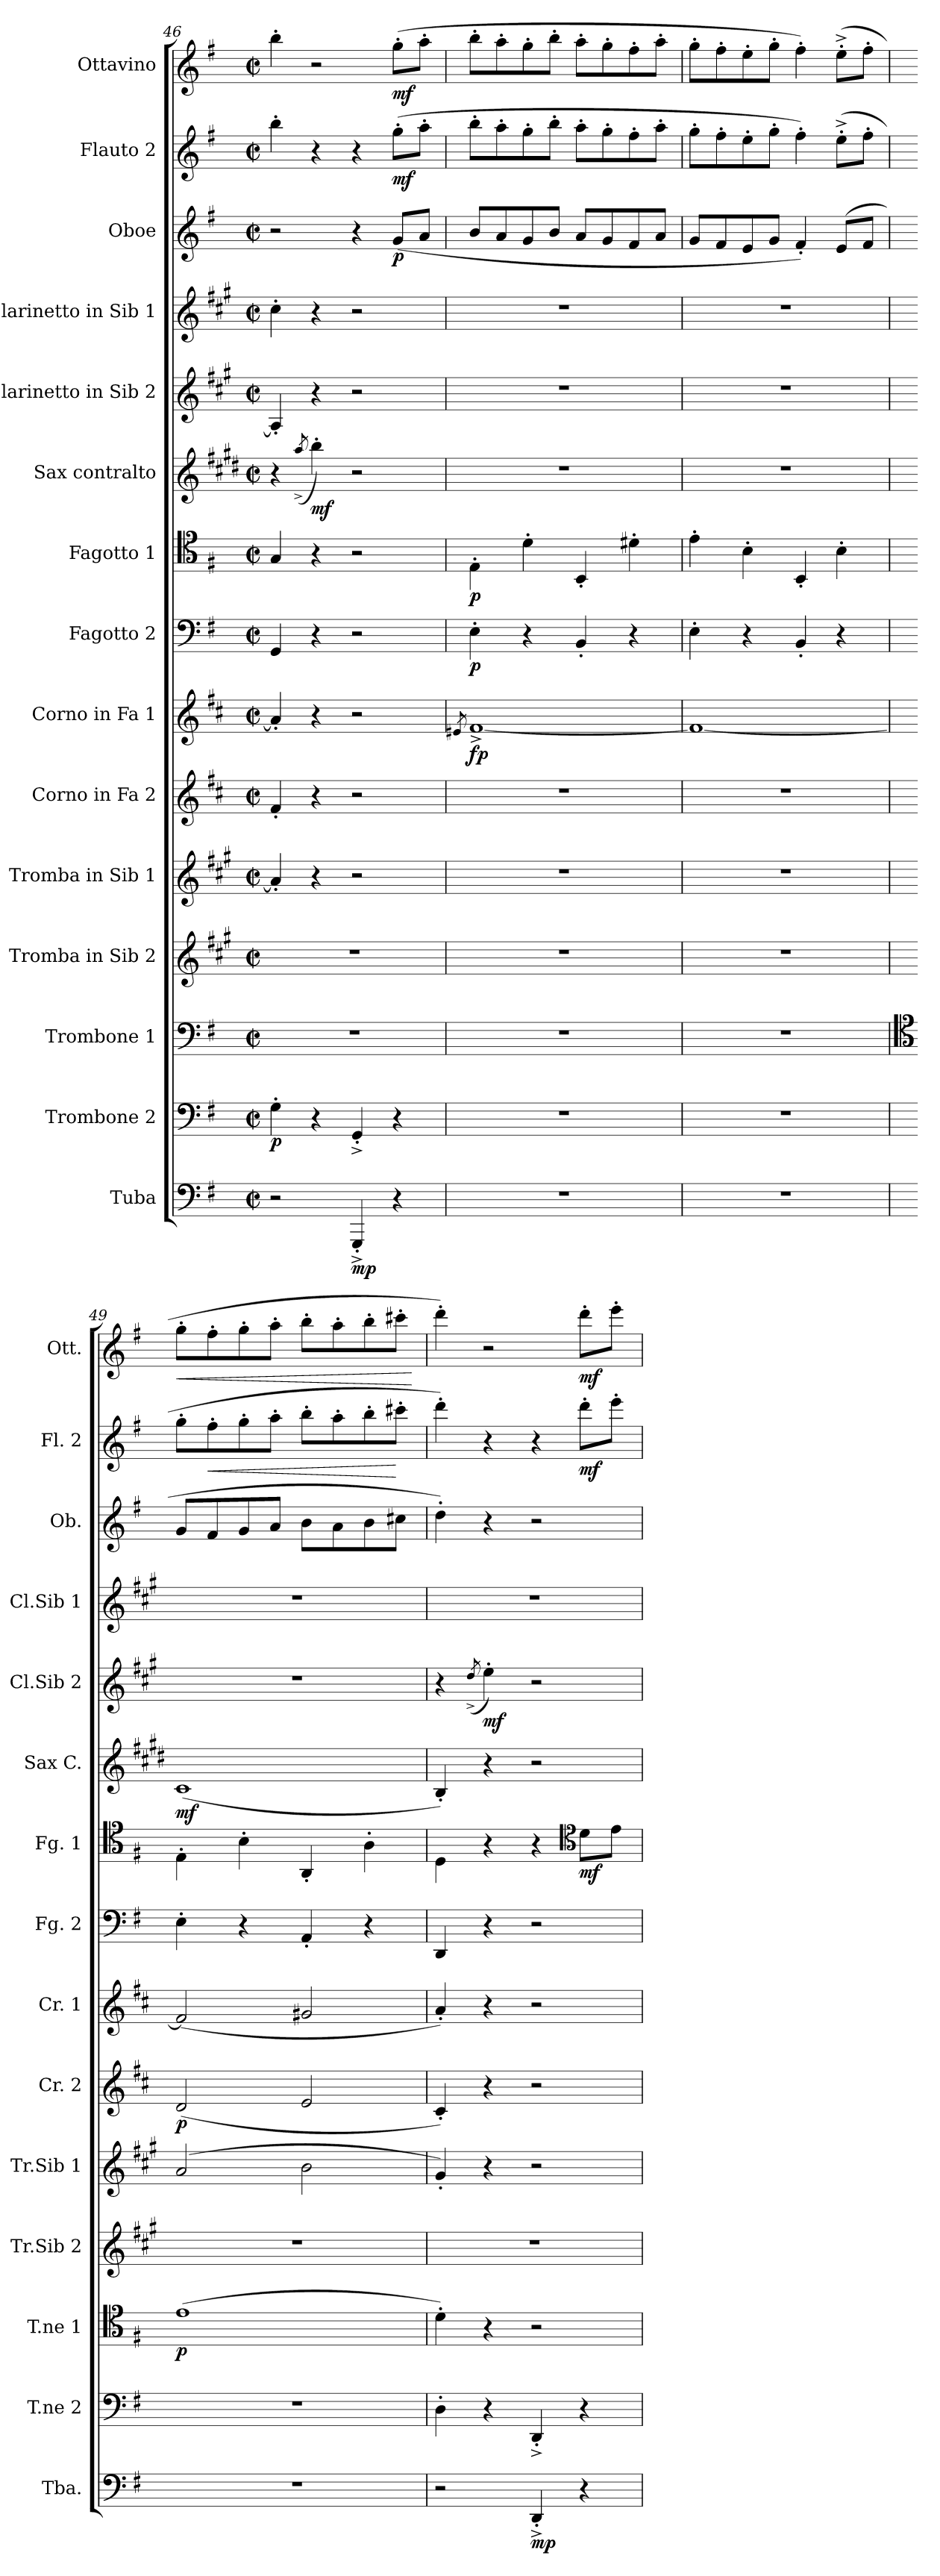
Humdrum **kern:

**kern	**dynam	**kern	**dynam	**kern	**dynam	**kern	**kern	**kern	**dynam	**kern	**dynam	**kern	**dynam	**kern	**dynam	**kern	**dynam	**kern	**dynam	**kern	**kern	**dynam	**kern	**dynam	**kern	**dynam
*part15	*part15	*part14	*part14	*part13	*part13	*part12	*part11	*part10	*part10	*part9	*part9	*part8	*part8	*part7	*part7	*part6	*part6	*part5	*part5	*part4	*part3	*part3	*part2	*part2	*part1	*part1
*staff15	*staff15	*staff14	*staff14	*staff13	*staff13	*staff12	*staff11	*staff10	*staff10	*staff9	*staff9	*staff8	*staff8	*staff7	*staff7	*staff6	*staff6	*staff5	*staff5	*staff4	*staff3	*staff3	*staff2	*staff2	*staff1	*staff1
*I"Tuba	*	*I"Trombone 2	*	*I"Trombone 1	*	*I"Tromba in Sib 2	*I"Tromba in Sib 1	*I"Corno in Fa 2	*	*I"Corno in Fa 1	*	*I"Fagotto 2	*	*I"Fagotto 1	*	*I"Sax contralto	*	*I"Clarinetto in Sib 2	*	*I"Clarinetto in Sib 1	*I"Oboe	*	*I"Flauto 2	*	*I"Ottavino	*
*I'Tba.	*	*I'T.ne 2	*	*I'T.ne 1	*	*I'Tr.Sib 2	*I'Tr.Sib 1	*I'Cr. 2	*	*I'Cr. 1	*	*I'Fg. 2	*	*I'Fg. 1	*	*I'Sax C.	*	*I'Cl.Sib 2	*	*I'Cl.Sib 1	*I'Ob.	*	*I'Fl. 2	*	*I'Ott.	*
!!LO:PB:g=z
*clefF4	*	*clefF4	*	*clefF4	*	*clefG2	*clefG2	*clefG2	*	*clefG2	*	*clefF4	*	*clefC4	*	*clefG2	*	*clefG2	*	*clefG2	*clefG2	*	*clefG2	*	*clefG2	*
*	*	*	*	*	*	*ITrd1c2	*ITrd1c2	*ITrd4c7	*	*ITrd4c7	*	*	*	*	*	*ITrd5c9	*	*ITrd1c2	*	*ITrd1c2	*	*	*	*	*	*
*k[f#]	*	*k[f#]	*	*k[f#]	*	*k[f#]	*k[f#]	*k[f#]	*	*k[f#]	*	*k[f#]	*	*k[f#]	*	*k[f#]	*	*k[f#]	*	*k[f#]	*k[f#]	*	*k[f#]	*	*k[f#]	*
*G:	*	*G:	*	*G:	*	*G:	*G:	*G:	*	*G:	*	*G:	*	*G:	*	*G:	*	*G:	*	*G:	*G:	*	*G:	*	*G:	*
*M2/2	*	*M2/2	*	*M2/2	*	*M2/2	*M2/2	*M2/2	*	*M2/2	*	*M2/2	*	*M2/2	*	*M2/2	*	*M2/2	*	*M2/2	*M2/2	*	*M2/2	*	*M2/2	*
*met(c|)	*	*met(c|)	*	*met(c|)	*	*met(c|)	*met(c|)	*met(c|)	*	*met(c|)	*	*met(c|)	*	*met(c|)	*	*met(c|)	*	*met(c|)	*	*met(c|)	*met(c|)	*	*met(c|)	*	*met(c|)	*
=46	=46	=46	=46	=46	=46	=46	=46	=46	=46	=46	=46	=46	=46	=46	=46	=46	=46	=46	=46	=46	=46	=46	=46	=46	=46	=46
!	!	!	!LO:DY:b	!	!	!	!	!	!	!	!	!	!	!	!	!	!	!	!	!	!	!	!	!	!	!
2r	.	4G'\	p	1r	.	1r	4g'/]	4B'/	.	4d'/]	.	4GG/	.	4G/	.	4r	.	4G'/]	.	4b'\	2r	.	4bb'\	.	4bb'\	.
.	.	.	.	.	.	.	.	.	.	.	.	.	.	.	.	(8qcc^/	.	.	.	.	.	.	.	.	.	.
!	!	!	!	!	!	!	!	!	!	!	!	!	!	!	!	!	!LO:DY:b	!	!	!	!	!	!	!	!	!
.	.	4r	.	.	.	.	4r	4r	.	4r	.	4r	.	4r	.	4dd'\)	mf	4r	.	4r	.	.	4r	.	2r	.
!	!LO:DY:b	!	!	!	!	!	!	!	!	!	!	!	!	!	!	!	!	!	!	!	!	!	!	!	!	!
4GGG^'/	mp	4GG^'/	.	.	.	.	2r	2r	.	2r	.	2r	.	2r	.	2r	.	2r	.	2r	4r	.	4r	.	.	.
!	!	!	!	!	!	!	!	!	!	!	!	!	!	!	!	!	!	!	!	!	!	!LO:DY:b	!	!LO:DY:b	!	!LO:DY:b
4r	.	4r	.	.	.	.	.	.	.	.	.	.	.	.	.	.	.	.	.	.	(8g/L	p	(>8gg'\L	mf	(>8gg'\L	mf
.	.	.	.	.	.	.	.	.	.	.	.	.	.	.	.	.	.	.	.	.	8a/J	.	8aa'\J	.	8aa'\J	.
=47	=47	=47	=47	=47	=47	=47	=47	=47	=47	=47	=47	=47	=47	=47	=47	=47	=47	=47	=47	=47	=47	=47	=47	=47	=47	=47
.	.	.	.	.	.	.	.	.	.	8qA#X/	.	.	.	.	.	.	.	.	.	.	.	.	.	.	.	.
*	*	*	*	*	*	*	*	*	*	*	*	*	*	*clefF4	*	*	*	*	*	*	*	*	*	*	*	*
!	!	!	!	!	!	!	!	!	!	!	!LO:DY:b	!	!LO:DY:b	!	!LO:DY:b	!	!	!	!	!	!	!	!	!	!	!
1r	.	1r	.	1r	.	1r	1r	1r	.	[1B^	fp	4E'\	p	4E'\	p	1r	.	1r	.	1r	8b/L	.	8bb'\L	.	8bb'\L	.
.	.	.	.	.	.	.	.	.	.	.	.	.	.	.	.	.	.	.	.	.	8a/	.	8aa'\	.	8aa'\	.
.	.	.	.	.	.	.	.	.	.	.	.	4r	.	4d'\	.	.	.	.	.	.	8g/	.	8gg'\	.	8gg'\	.
.	.	.	.	.	.	.	.	.	.	.	.	.	.	.	.	.	.	.	.	.	8b/J	.	8bb'\J	.	8bb'\J	.
.	.	.	.	.	.	.	.	.	.	.	.	4BB'/	.	4BB'/	.	.	.	.	.	.	8a/L	.	8aa'\L	.	8aa'\L	.
.	.	.	.	.	.	.	.	.	.	.	.	.	.	.	.	.	.	.	.	.	8g/	.	8gg'\	.	8gg'\	.
.	.	.	.	.	.	.	.	.	.	.	.	4r	.	4d#X'\	.	.	.	.	.	.	8f#/	.	8ff#'\	.	8ff#'\	.
.	.	.	.	.	.	.	.	.	.	.	.	.	.	.	.	.	.	.	.	.	8a/J	.	8aa'\J	.	8aa'\J	.
=48	=48	=48	=48	=48	=48	=48	=48	=48	=48	=48	=48	=48	=48	=48	=48	=48	=48	=48	=48	=48	=48	=48	=48	=48	=48	=48
1r	.	1r	.	1r	.	1r	1r	1r	.	1B_	.	4E'\	.	4e'\	.	1r	.	1r	.	1r	8g/L	.	8gg'\L	.	8gg'\L	.
.	.	.	.	.	.	.	.	.	.	.	.	.	.	.	.	.	.	.	.	.	8f#/	.	8ff#'\	.	8ff#'\	.
.	.	.	.	.	.	.	.	.	.	.	.	4r	.	4B'\	.	.	.	.	.	.	8e/	.	8ee'\	.	8ee'\	.
.	.	.	.	.	.	.	.	.	.	.	.	.	.	.	.	.	.	.	.	.	8g/J	.	8gg'\J	.	8gg'\J	.
.	.	.	.	.	.	.	.	.	.	.	.	4BB'/	.	4BB'/	.	.	.	.	.	.	4f#'/)	.	4ff#'\)	.	4ff#'\)	.
.	.	.	.	.	.	.	.	.	.	.	.	4r	.	4B'\	.	.	.	.	.	.	(>8e/L	.	(>8ee^'\L	.	(>8ee^'\L	.
.	.	.	.	.	.	.	.	.	.	.	.	.	.	.	.	.	.	.	.	.	8f#/J	.	8ff#'\J	.	8ff#'\J	.
=49	=49	=49	=49	=49	=49	=49	=49	=49	=49	=49	=49	=49	=49	=49	=49	=49	=49	=49	=49	=49	=49	=49	=49	=49	=49	=49
*	*	*	*	*clefC4	*	*	*	*	*	*	*	*	*	*	*	*	*	*	*	*	*	*	*	*	*	*
!	!	!	!	!	!LO:DY:b	!	!	!	!LO:DY:b	!	!	!	!	!	!	!	!LO:DY:b	!	!	!	!	!	!	!	!	!LO:HP:b
1r	.	1r	.	(>1e	p	1r	(2g/	(2G/	p	(>2B/]	.	4E'\	.	4E'\	.	(1E	mf	1r	.	1r	8g/L	.	8gg'\L	.	8gg'\L	<
!	!	!	!	!	!	!	!	!	!	!	!	!	!	!	!	!	!	!	!	!	!	!	!	!LO:HP:b	!	!
.	.	.	.	.	.	.	.	.	.	.	.	.	.	.	.	.	.	.	.	.	8f#/	.	8ff#'\	<	8ff#'\	.
.	.	.	.	.	.	.	.	.	.	.	.	4r	.	4B'\	.	.	.	.	.	.	8g/	.	8gg'\	.	8gg'\	.
.	.	.	.	.	.	.	.	.	.	.	.	.	.	.	.	.	.	.	.	.	8a/J	.	8aa'\J	.	8aa'\J	.
.	.	.	.	.	.	.	2a\	2A/	.	2c#X/	.	4AA'/	.	4AA'/	.	.	.	.	.	.	8b\L	.	8bb'\L	.	8bb'\L	.
.	.	.	.	.	.	.	.	.	.	.	.	.	.	.	.	.	.	.	.	.	8a\	.	8aa'\	.	8aa'\	.
.	.	.	.	.	.	.	.	.	.	.	.	4r	.	4A'\	.	.	.	.	.	.	8b\	.	8bb'\	.	8bb'\	.
.	.	.	.	.	.	.	.	.	.	.	.	.	.	.	.	.	.	.	.	.	8cc#X\J	.	8ccc#X'\J	[	8ccc#X'\J	.
.	.	.	.	.	.	.	.	.	.	.	.	.	.	.	.	.	.	.	.	.	.	.	.	.	.	[
=50	=50	=50	=50	=50	=50	=50	=50	=50	=50	=50	=50	=50	=50	=50	=50	=50	=50	=50	=50	=50	=50	=50	=50	=50	=50	=50
2r	.	4D'\	.	4d'\)	.	1r	4f#'/)	4F#'/)	.	4d'/)	.	4DD/	.	4D\	.	4D'/)	.	4r	.	1r	4dd'\)	.	4ddd'\)	.	4ddd'\)	.
.	.	.	.	.	.	.	.	.	.	.	.	.	.	.	.	.	.	(8qcc^/	.	.	.	.	.	.	.	.
!	!	!	!	!	!	!	!	!	!	!	!	!	!	!	!	!	!	!	!LO:DY:b	!	!	!	!	!	!	!
.	.	4r	.	4r	.	.	4r	4r	.	4r	.	4r	.	4r	.	4r	.	4dd'\)	mf	.	4r	.	4r	.	2r	.
!	!LO:DY:b	!	!	!	!	!	!	!	!	!	!	!	!	!	!	!	!	!	!	!	!	!	!	!	!	!
4DD^'/	mp	4DD^'/	.	2r	.	.	2r	2r	.	2r	.	2r	.	4r	.	2r	.	2r	.	.	2r	.	4r	.	.	.
*	*	*	*	*	*	*	*	*	*	*	*	*	*	*clefC4	*	*	*	*	*	*	*	*	*	*	*	*
!	!	!	!	!	!	!	!	!	!	!	!	!	!	!	!LO:DY:b	!	!	!	!	!	!	!	!	!LO:DY:b	!	!LO:DY:b
4r	.	4r	.	.	.	.	.	.	.	.	.	.	.	8d\L	mf	.	.	.	.	.	.	.	8ddd'\L	mf	8ddd'\L	mf
.	.	.	.	.	.	.	.	.	.	.	.	.	.	8e\J	.	.	.	.	.	.	.	.	8eee'\J	.	8eee'\J	.
=	=	=	=	=	=	=	=	=	=	=	=	=	=	=	=	=	=	=	=	=	=	=	=	=	=	=
*-	*-	*-	*-	*-	*-	*-	*-	*-	*-	*-	*-	*-	*-	*-	*-	*-	*-	*-	*-	*-	*-	*-	*-	*-	*-	*-
